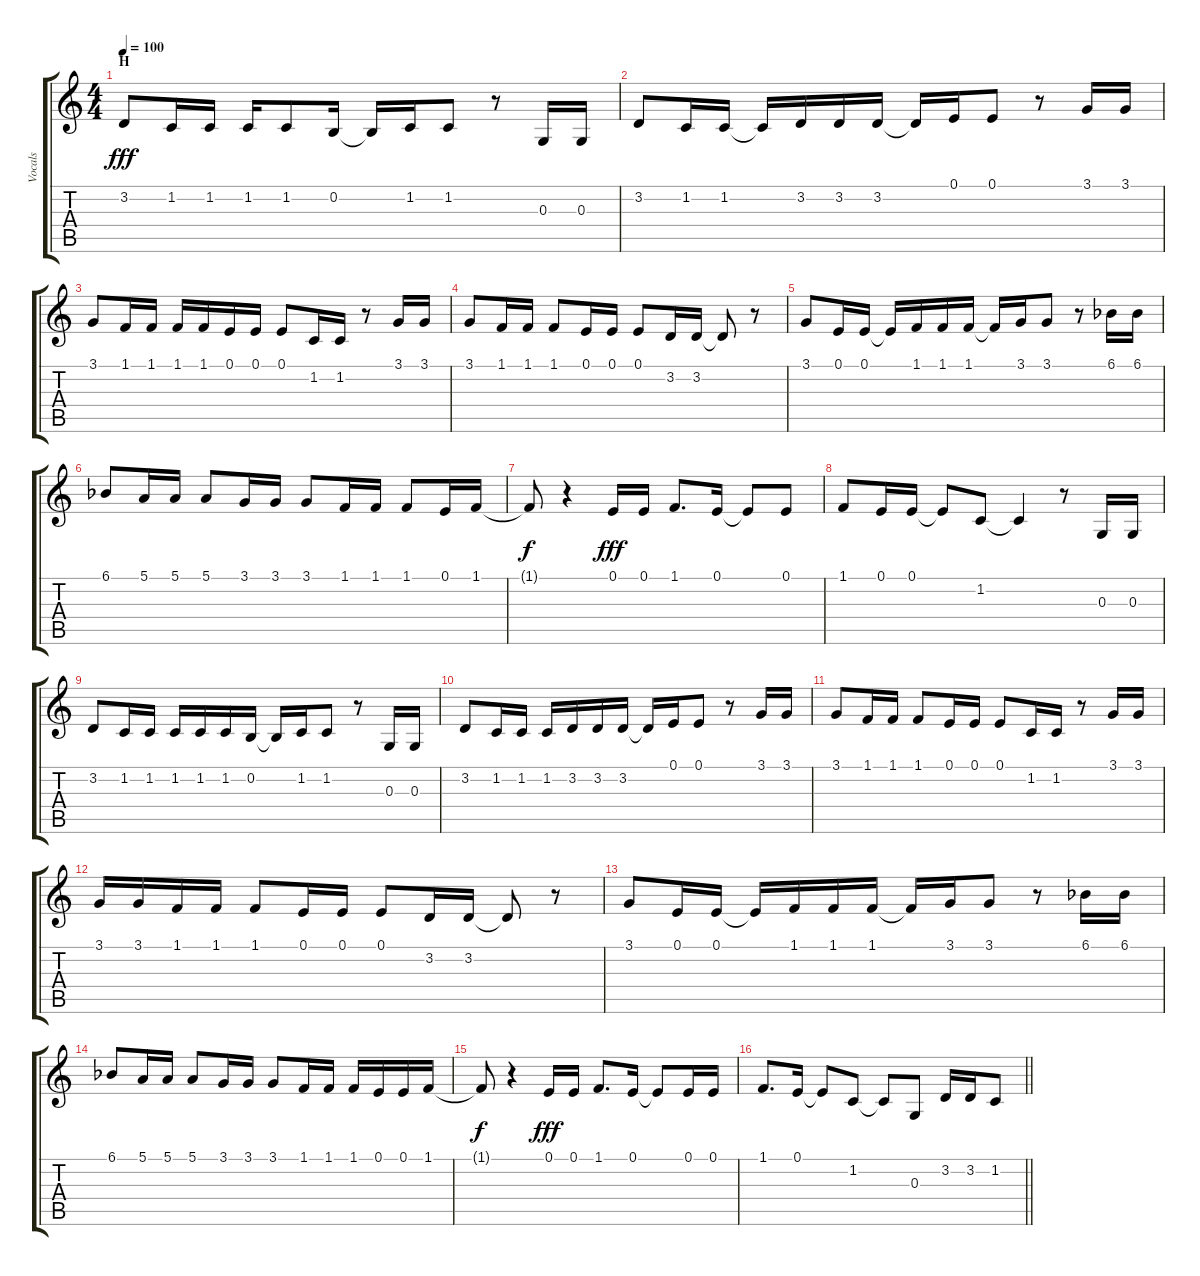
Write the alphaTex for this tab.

\track ("Vocals" "Vocals") {instrument voiceoohs}
\staff {score tabs}
\tuning (E4 B3 G3 D3 A2 E2) {hide}
\ts (4 4)
\section ("" "H")
\tempo 100
\clef g2
\ks c
3.2.8{dy fff} 1.2.16 1.2.16 1.2.16 1.2.8 0.2.16 0.2{t}.16 1.2.16 1.2.8 r.8 0.3.16 0.3.16 |
3.2.8 1.2.16 1.2.16 1.2{t}.16 3.2.16 3.2.16 3.2.16 3.2{t}.16 0.1.16 0.1.8 r.8 3.1.16 3.1.16 |
3.1.8 1.1.16 1.1.16 1.1.16 1.1.16 0.1.16 0.1.16 0.1.8 1.2.16 1.2.16 r.8 3.1.16 3.1.16 |
3.1.8 1.1.16 1.1.16 1.1.8 0.1.16 0.1.16 0.1.8 3.2.16 3.2.16 3.2{t}.8 r.8 |
3.1.8 0.1.16 0.1.16 0.1{t}.16 1.1.16 1.1.16 1.1.16 1.1{t}.16 3.1.16 3.1.8 r.8 6.1{acc b}.16 6.1{acc b}.16 |
6.1{acc b}.8 5.1.16 5.1.16 5.1.8 3.1.16 3.1.16 3.1.8 1.1.16 1.1.16 1.1.8 0.1.16 1.1.16 |
1.1{t}.8{dy f} r.4 0.1.16{dy fff} 0.1.16 1.1.8{d} 0.1.16 0.1{t}.8 0.1.8 |
1.1.8 0.1.16 0.1.16 0.1{t}.8 1.2.8 1.2{t}.4 r.8 0.3.16 0.3.16 |
3.2.8 1.2.16 1.2.16 1.2.16 1.2.16 1.2.16 0.2.16 0.2{t}.16 1.2.16 1.2.8 r.8 0.3.16 0.3.16 |
3.2.8 1.2.16 1.2.16 1.2.16 3.2.16 3.2.16 3.2.16 3.2{t}.16 0.1.16 0.1.8 r.8 3.1.16 3.1.16 |
3.1.8 1.1.16 1.1.16 1.1.8 0.1.16 0.1.16 0.1.8 1.2.16 1.2.16 r.8 3.1.16 3.1.16 |
3.1.16 3.1.16 1.1.16 1.1.16 1.1.8 0.1.16 0.1.16 0.1.8 3.2.16 3.2.16 3.2{t}.8 r.8 |
3.1.8 0.1.16 0.1.16 0.1{t}.16 1.1.16 1.1.16 1.1.16 1.1{t}.16 3.1.16 3.1.8 r.8 6.1{acc b}.16 6.1{acc b}.16 |
6.1{acc b}.8 5.1.16 5.1.16 5.1.8 3.1.16 3.1.16 3.1.8 1.1.16 1.1.16 1.1.16 0.1.16 0.1.16 1.1.16 |
1.1{t}.8{dy f} r.4 0.1.16{dy fff} 0.1.16 1.1.8{d} 0.1.16 0.1{t}.8 0.1.16 0.1.16 |
\barLineRight lightlight
1.1.8{d} 0.1.16 0.1{t}.8 1.2.8 1.2{t}.8 0.3.8 3.2.16 3.2.16 1.2.8
